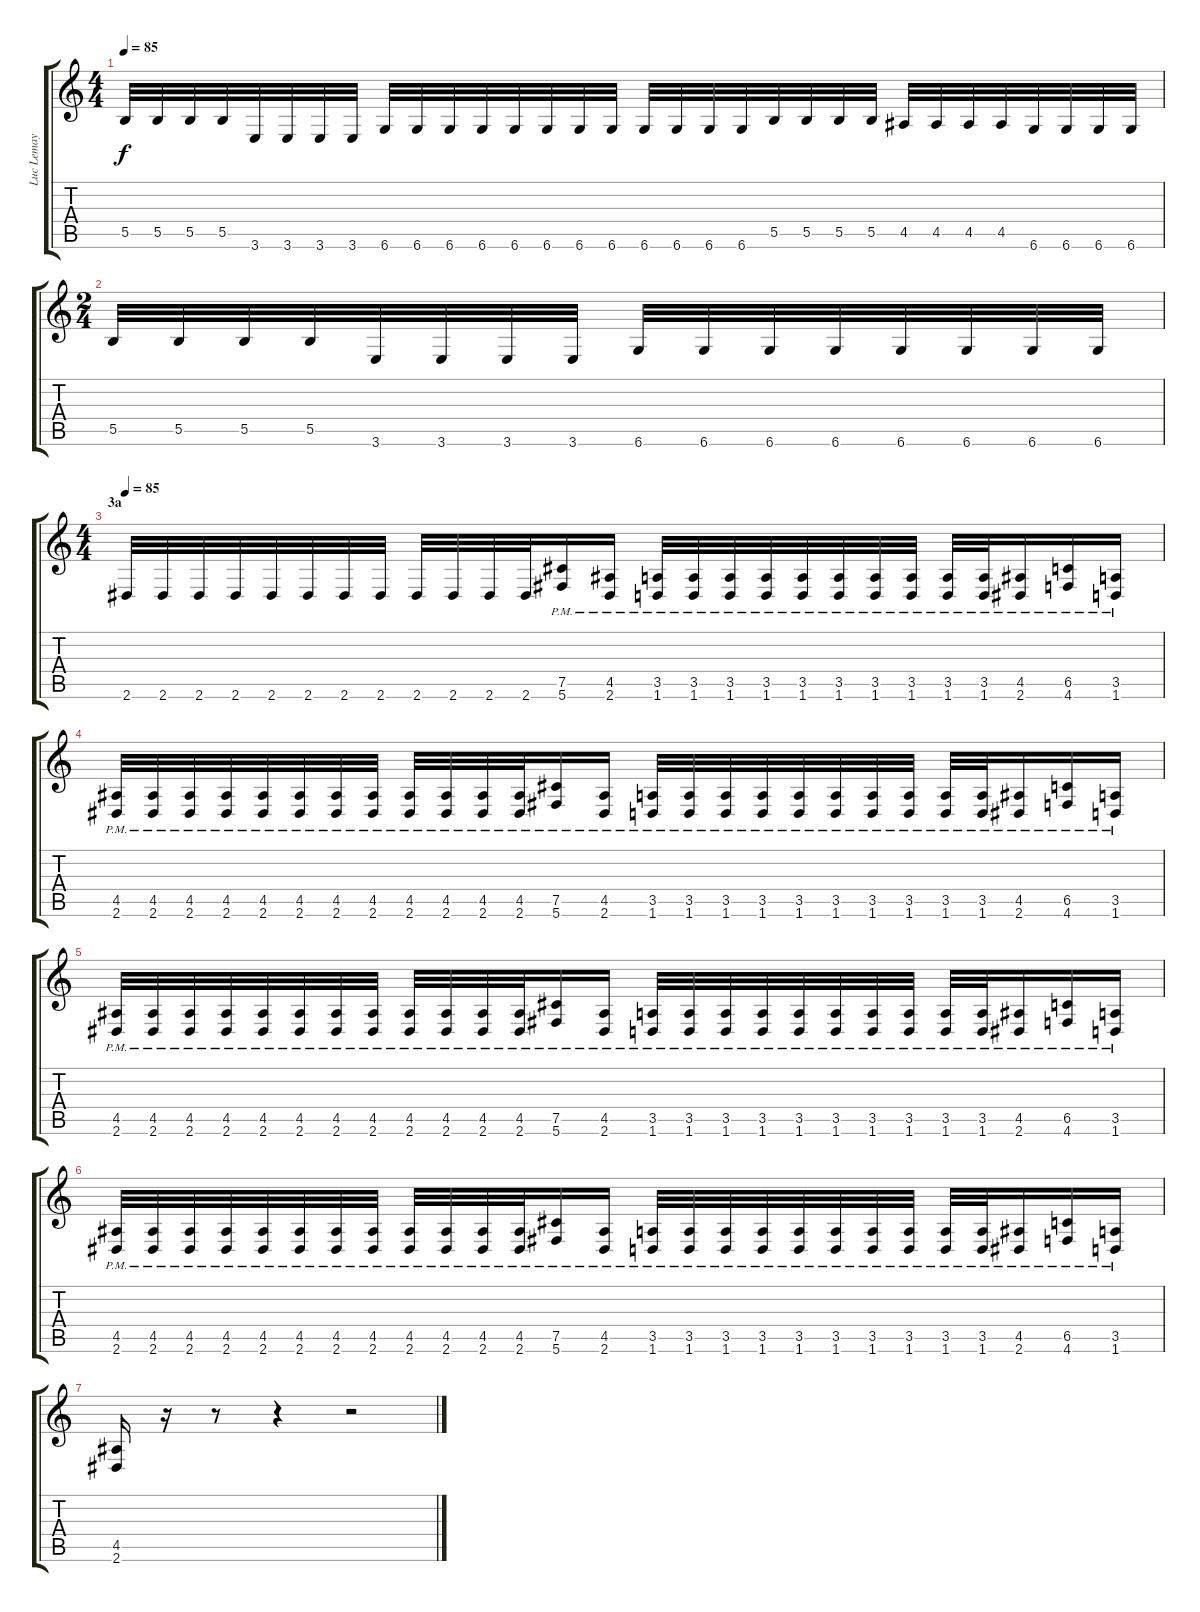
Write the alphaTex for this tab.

\track ("Luc Lemay " "Luc Lemay ") {instrument distortionguitar}
\staff {score tabs}
\tuning (Db4 Ab3 E3 B2 Gb2 Db2) {hide}
\ts (4 4)
\tempo 85
\clef g2
\ks c
5.5.32{dy f} 5.5.32 5.5.32 5.5.32 3.6.32 3.6.32 3.6.32 3.6.32 6.6.32 6.6.32 6.6.32 6.6.32 6.6.32 6.6.32 6.6.32 6.6.32 6.6.32 6.6.32 6.6.32 6.6.32 5.5.32 5.5.32 5.5.32 5.5.32 4.5.32 4.5.32 4.5.32 4.5.32 6.6.32 6.6.32 6.6.32 6.6.32 |
\ts (2 4)
5.5.32 5.5.32 5.5.32 5.5.32 3.6.32 3.6.32 3.6.32 3.6.32 6.6.32 6.6.32 6.6.32 6.6.32 6.6.32 6.6.32 6.6.32 6.6.32 |
\ts (4 4)
\section ("" "3a")
\tempo 85
2.6.32 2.6.32 2.6.32 2.6.32 2.6.32 2.6.32 2.6.32 2.6.32 2.6.32 2.6.32 2.6.32 2.6.32 (7.5{pm} 5.6{pm}).16 (4.5{pm} 2.6{pm}).16 (3.5{pm} 1.6{pm}).32 (3.5{pm} 1.6{pm}).32 (3.5{pm} 1.6{pm}).32 (3.5{pm} 1.6{pm}).32 (3.5{pm} 1.6{pm}).32 (3.5{pm} 1.6{pm}).32 (3.5{pm} 1.6{pm}).32 (3.5{pm} 1.6{pm}).32 (3.5{pm} 1.6{pm}).32 (3.5{pm} 1.6{pm}).32 (4.5{pm} 2.6{pm}).16 (6.5{pm} 4.6{pm}).16 (3.5{pm} 1.6{pm}).16 |
(4.5{pm} 2.6{pm}).32 (4.5{pm} 2.6{pm}).32 (4.5{pm} 2.6{pm}).32 (4.5{pm} 2.6{pm}).32 (4.5{pm} 2.6{pm}).32 (4.5{pm} 2.6{pm}).32 (4.5{pm} 2.6{pm}).32 (4.5{pm} 2.6{pm}).32 (4.5{pm} 2.6{pm}).32 (4.5{pm} 2.6{pm}).32 (4.5{pm} 2.6{pm}).32 (4.5{pm} 2.6{pm}).32 (7.5{pm} 5.6{pm}).16 (4.5{pm} 2.6{pm}).16 (3.5{pm} 1.6{pm}).32 (3.5{pm} 1.6{pm}).32 (3.5{pm} 1.6{pm}).32 (3.5{pm} 1.6{pm}).32 (3.5{pm} 1.6{pm}).32 (3.5{pm} 1.6{pm}).32 (3.5{pm} 1.6{pm}).32 (3.5{pm} 1.6{pm}).32 (3.5{pm} 1.6{pm}).32 (3.5{pm} 1.6{pm}).32 (4.5{pm} 2.6{pm}).16 (6.5{pm} 4.6{pm}).16 (3.5{pm} 1.6{pm}).16 |
(4.5{pm} 2.6{pm}).32 (4.5{pm} 2.6{pm}).32 (4.5{pm} 2.6{pm}).32 (4.5{pm} 2.6{pm}).32 (4.5{pm} 2.6{pm}).32 (4.5{pm} 2.6{pm}).32 (4.5{pm} 2.6{pm}).32 (4.5{pm} 2.6{pm}).32 (4.5{pm} 2.6{pm}).32 (4.5{pm} 2.6{pm}).32 (4.5{pm} 2.6{pm}).32 (4.5{pm} 2.6{pm}).32 (7.5{pm} 5.6{pm}).16 (4.5{pm} 2.6{pm}).16 (3.5{pm} 1.6{pm}).32 (3.5{pm} 1.6{pm}).32 (3.5{pm} 1.6{pm}).32 (3.5{pm} 1.6{pm}).32 (3.5{pm} 1.6{pm}).32 (3.5{pm} 1.6{pm}).32 (3.5{pm} 1.6{pm}).32 (3.5{pm} 1.6{pm}).32 (3.5{pm} 1.6{pm}).32 (3.5{pm} 1.6{pm}).32 (4.5{pm} 2.6{pm}).16 (6.5{pm} 4.6{pm}).16 (3.5{pm} 1.6{pm}).16 |
(4.5{pm} 2.6{pm}).32 (4.5{pm} 2.6{pm}).32 (4.5{pm} 2.6{pm}).32 (4.5{pm} 2.6{pm}).32 (4.5{pm} 2.6{pm}).32 (4.5{pm} 2.6{pm}).32 (4.5{pm} 2.6{pm}).32 (4.5{pm} 2.6{pm}).32 (4.5{pm} 2.6{pm}).32 (4.5{pm} 2.6{pm}).32 (4.5{pm} 2.6{pm}).32 (4.5{pm} 2.6{pm}).32 (7.5{pm} 5.6{pm}).16 (4.5{pm} 2.6{pm}).16 (3.5{pm} 1.6{pm}).32 (3.5{pm} 1.6{pm}).32 (3.5{pm} 1.6{pm}).32 (3.5{pm} 1.6{pm}).32 (3.5{pm} 1.6{pm}).32 (3.5{pm} 1.6{pm}).32 (3.5{pm} 1.6{pm}).32 (3.5{pm} 1.6{pm}).32 (3.5{pm} 1.6{pm}).32 (3.5{pm} 1.6{pm}).32 (4.5{pm} 2.6{pm}).16 (6.5{pm} 4.6{pm}).16 (3.5{pm} 1.6{pm}).16 |
(4.5 2.6).16 r.16 r.8 r.4 r.2
